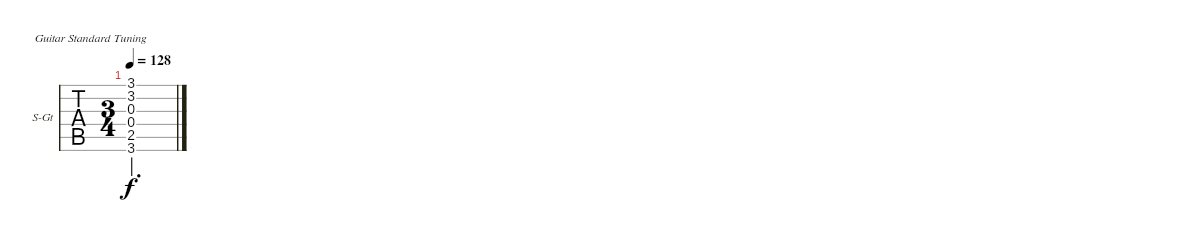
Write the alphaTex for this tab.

\bracketExtendMode nobrackets
\firstSystemTrackNameOrientation horizontal
\otherSystemsTrackNameOrientation horizontal
\defaultBarNumberDisplay FirstOfSystem
\track ("Acoustic Guitar" "S-Gt") {instrument acousticguitarsteel}
\staff {tabs}
\tuning (E4 B3 G3 D3 A2 E2)
\ts (3 4)
\tempo 128
\clef g2
\ks g
(3.1{t} 3.2{t} 0.3{t} 0.4{t} 2.5{t} 3.6{t}).2{d dy f}
